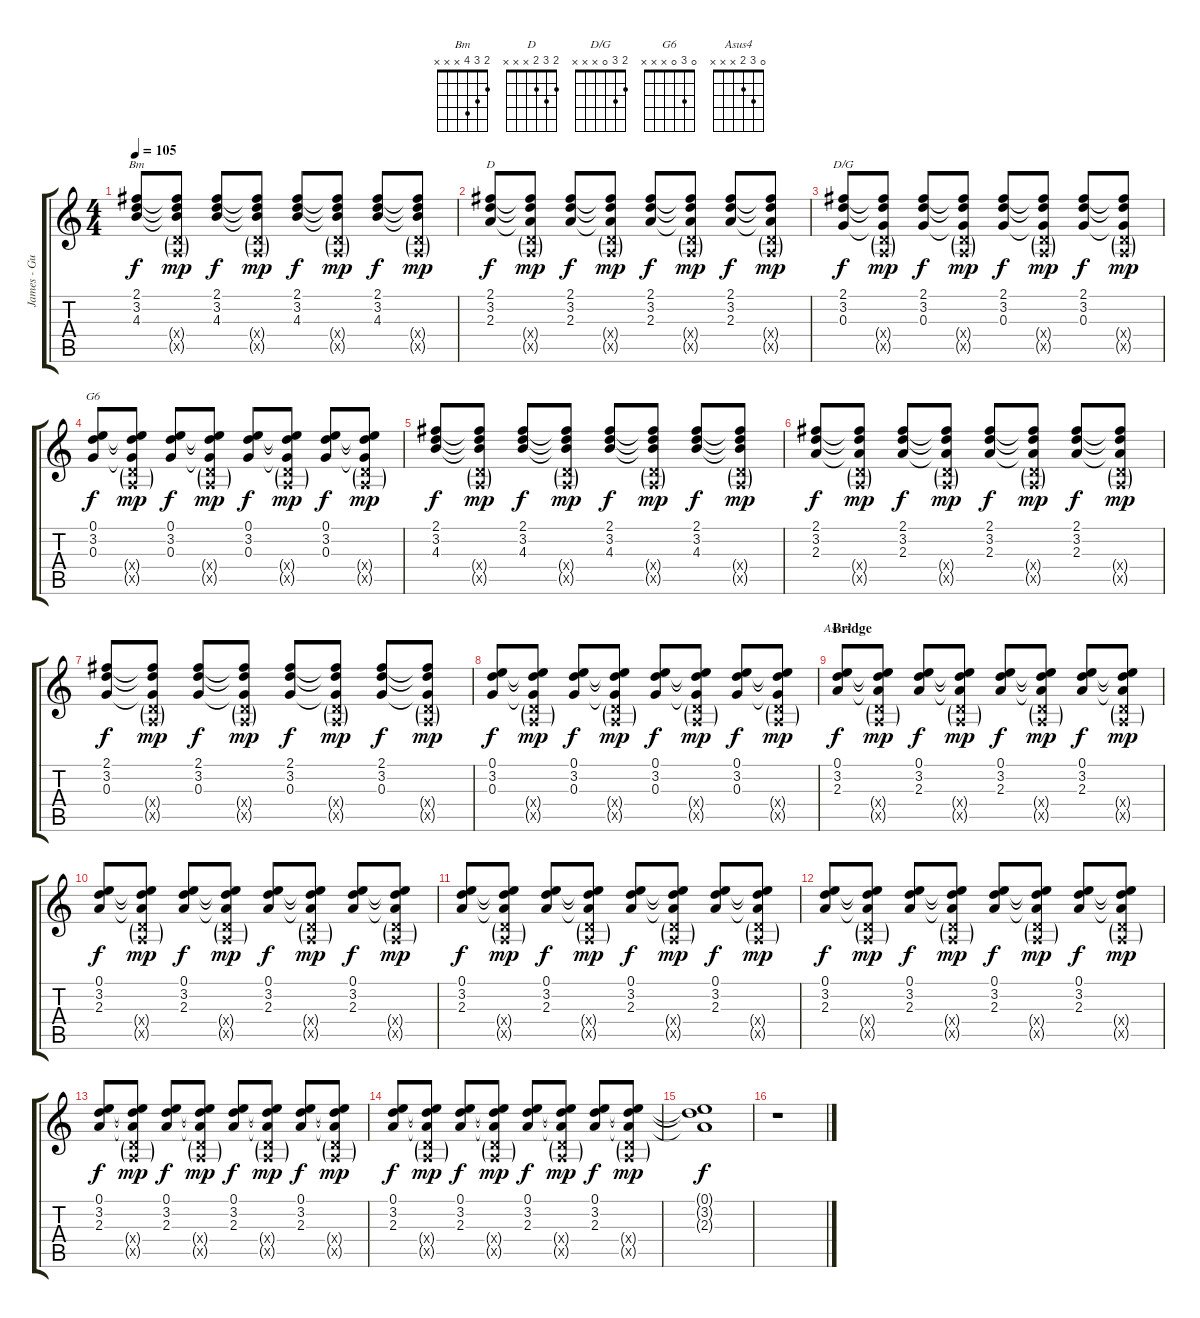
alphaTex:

\track ("James - Guitar 1" "James - Gu") {instrument electricguitarjazz}
\staff {score tabs}
\tuning (E4 B3 G3 D3 A2 E2) {hide}
\chord ("Bm" 2 3 4 x x x)
\chord ("D" 2 3 2 x x x)
\chord ("D/G" 2 3 0 x x x)
\chord ("G6" 0 3 0 x x x)
\chord ("Asus4" 0 3 2 x x x)
\ts (4 4)
\tempo 105
\clef g2
\ks c
(2.1 3.2 4.3).8{ch "Bm" dy f} (2.1{t} 3.2{t} 4.3{t} 0.4{g x} 0.5{g x}).8{dy mp} (2.1 3.2 4.3).8{dy f} (2.1{t} 3.2{t} 4.3{t} 0.4{g x} 0.5{g x}).8{dy mp} (2.1 3.2 4.3).8{dy f} (2.1{t} 3.2{t} 4.3{t} 0.4{g x} 0.5{g x}).8{dy mp} (2.1 3.2 4.3).8{dy f} (2.1{t} 3.2{t} 4.3{t} 0.4{g x} 0.5{g x}).8{dy mp} |
(2.1 3.2 2.3).8{ch "D" dy f} (2.1{t} 3.2{t} 2.3{t} 0.4{g x} 0.5{g x}).8{dy mp} (2.1 3.2 2.3).8{dy f} (2.1{t} 3.2{t} 2.3{t} 0.4{g x} 0.5{g x}).8{dy mp} (2.1 3.2 2.3).8{dy f} (2.1{t} 3.2{t} 2.3{t} 0.4{g x} 0.5{g x}).8{dy mp} (2.1 3.2 2.3).8{dy f} (2.1{t} 3.2{t} 2.3{t} 0.4{g x} 0.5{g x}).8{dy mp} |
(2.1 3.2 0.3).8{ch "D/G" dy f} (2.1{t} 3.2{t} 0.3{t} 0.4{g x} 0.5{g x}).8{dy mp} (2.1 3.2 0.3).8{dy f} (2.1{t} 3.2{t} 0.3{t} 0.4{g x} 0.5{g x}).8{dy mp} (2.1 3.2 0.3).8{dy f} (2.1{t} 3.2{t} 0.3{t} 0.4{g x} 0.5{g x}).8{dy mp} (2.1 3.2 0.3).8{dy f} (2.1{t} 3.2{t} 0.3{t} 0.4{g x} 0.5{g x}).8{dy mp} |
(0.1 3.2 0.3).8{ch "G6" dy f} (0.1{t} 3.2{t} 0.3{t} 0.4{g x} 0.5{g x}).8{dy mp} (0.1 3.2 0.3).8{dy f} (0.1{t} 3.2{t} 0.3{t} 0.4{g x} 0.5{g x}).8{dy mp} (0.1 3.2 0.3).8{dy f} (0.1{t} 3.2{t} 0.3{t} 0.4{g x} 0.5{g x}).8{dy mp} (0.1 3.2 0.3).8{dy f} (0.1{t} 3.2{t} 0.3{t} 0.4{g x} 0.5{g x}).8{dy mp} |
(2.1 3.2 4.3).8{dy f} (2.1{t} 3.2{t} 4.3{t} 0.4{g x} 0.5{g x}).8{dy mp} (2.1 3.2 4.3).8{dy f} (2.1{t} 3.2{t} 4.3{t} 0.4{g x} 0.5{g x}).8{dy mp} (2.1 3.2 4.3).8{dy f} (2.1{t} 3.2{t} 4.3{t} 0.4{g x} 0.5{g x}).8{dy mp} (2.1 3.2 4.3).8{dy f} (2.1{t} 3.2{t} 4.3{t} 0.4{g x} 0.5{g x}).8{dy mp} |
(2.1 3.2 2.3).8{dy f} (2.1{t} 3.2{t} 2.3{t} 0.4{g x} 0.5{g x}).8{dy mp} (2.1 3.2 2.3).8{dy f} (2.1{t} 3.2{t} 2.3{t} 0.4{g x} 0.5{g x}).8{dy mp} (2.1 3.2 2.3).8{dy f} (2.1{t} 3.2{t} 2.3{t} 0.4{g x} 0.5{g x}).8{dy mp} (2.1 3.2 2.3).8{dy f} (2.1{t} 3.2{t} 2.3{t} 0.4{g x} 0.5{g x}).8{dy mp} |
(2.1 3.2 0.3).8{dy f} (2.1{t} 3.2{t} 0.3{t} 0.4{g x} 0.5{g x}).8{dy mp} (2.1 3.2 0.3).8{dy f} (2.1{t} 3.2{t} 0.3{t} 0.4{g x} 0.5{g x}).8{dy mp} (2.1 3.2 0.3).8{dy f} (2.1{t} 3.2{t} 0.3{t} 0.4{g x} 0.5{g x}).8{dy mp} (2.1 3.2 0.3).8{dy f} (2.1{t} 3.2{t} 0.3{t} 0.4{g x} 0.5{g x}).8{dy mp} |
(0.1 3.2 0.3).8{dy f} (0.1{t} 3.2{t} 0.3{t} 0.4{g x} 0.5{g x}).8{dy mp} (0.1 3.2 0.3).8{dy f} (0.1{t} 3.2{t} 0.3{t} 0.4{g x} 0.5{g x}).8{dy mp} (0.1 3.2 0.3).8{dy f} (0.1{t} 3.2{t} 0.3{t} 0.4{g x} 0.5{g x}).8{dy mp} (0.1 3.2 0.3).8{dy f} (0.1{t} 3.2{t} 0.3{t} 0.4{g x} 0.5{g x}).8{dy mp} |
\section ("" "Bridge")
(0.1 3.2 2.3).8{ch "Asus4" dy f} (0.1{t} 3.2{t} 2.3{t} 0.4{g x} 0.5{g x}).8{dy mp} (0.1 3.2 2.3).8{dy f} (0.1{t} 3.2{t} 2.3{t} 0.4{g x} 0.5{g x}).8{dy mp} (0.1 3.2 2.3).8{dy f} (0.1{t} 3.2{t} 2.3{t} 0.4{g x} 0.5{g x}).8{dy mp} (0.1 3.2 2.3).8{dy f} (0.1{t} 3.2{t} 2.3{t} 0.4{g x} 0.5{g x}).8{dy mp} |
(0.1 3.2 2.3).8{dy f} (0.1{t} 3.2{t} 2.3{t} 0.4{g x} 0.5{g x}).8{dy mp} (0.1 3.2 2.3).8{dy f} (0.1{t} 3.2{t} 2.3{t} 0.4{g x} 0.5{g x}).8{dy mp} (0.1 3.2 2.3).8{dy f} (0.1{t} 3.2{t} 2.3{t} 0.4{g x} 0.5{g x}).8{dy mp} (0.1 3.2 2.3).8{dy f} (0.1{t} 3.2{t} 2.3{t} 0.4{g x} 0.5{g x}).8{dy mp} |
(0.1 3.2 2.3).8{dy f} (0.1{t} 3.2{t} 2.3{t} 0.4{g x} 0.5{g x}).8{dy mp} (0.1 3.2 2.3).8{dy f} (0.1{t} 3.2{t} 2.3{t} 0.4{g x} 0.5{g x}).8{dy mp} (0.1 3.2 2.3).8{dy f} (0.1{t} 3.2{t} 2.3{t} 0.4{g x} 0.5{g x}).8{dy mp} (0.1 3.2 2.3).8{dy f} (0.1{t} 3.2{t} 2.3{t} 0.4{g x} 0.5{g x}).8{dy mp} |
(0.1 3.2 2.3).8{dy f} (0.1{t} 3.2{t} 2.3{t} 0.4{g x} 0.5{g x}).8{dy mp} (0.1 3.2 2.3).8{dy f} (0.1{t} 3.2{t} 2.3{t} 0.4{g x} 0.5{g x}).8{dy mp} (0.1 3.2 2.3).8{dy f} (0.1{t} 3.2{t} 2.3{t} 0.4{g x} 0.5{g x}).8{dy mp} (0.1 3.2 2.3).8{dy f} (0.1{t} 3.2{t} 2.3{t} 0.4{g x} 0.5{g x}).8{dy mp} |
(0.1 3.2 2.3).8{dy f} (0.1{t} 3.2{t} 2.3{t} 0.4{g x} 0.5{g x}).8{dy mp} (0.1 3.2 2.3).8{dy f} (0.1{t} 3.2{t} 2.3{t} 0.4{g x} 0.5{g x}).8{dy mp} (0.1 3.2 2.3).8{dy f} (0.1{t} 3.2{t} 2.3{t} 0.4{g x} 0.5{g x}).8{dy mp} (0.1 3.2 2.3).8{dy f} (0.1{t} 3.2{t} 2.3{t} 0.4{g x} 0.5{g x}).8{dy mp} |
(0.1 3.2 2.3).8{dy f} (0.1{t} 3.2{t} 2.3{t} 0.4{g x} 0.5{g x}).8{dy mp} (0.1 3.2 2.3).8{dy f} (0.1{t} 3.2{t} 2.3{t} 0.4{g x} 0.5{g x}).8{dy mp} (0.1 3.2 2.3).8{dy f} (0.1{t} 3.2{t} 2.3{t} 0.4{g x} 0.5{g x}).8{dy mp} (0.1 3.2 2.3).8{dy f} (0.1{t} 3.2{t} 2.3{t} 0.4{g x} 0.5{g x}).8{dy mp} |
(0.1{t} 3.2{t} 2.3{t}).1{dy f} |
r.1
